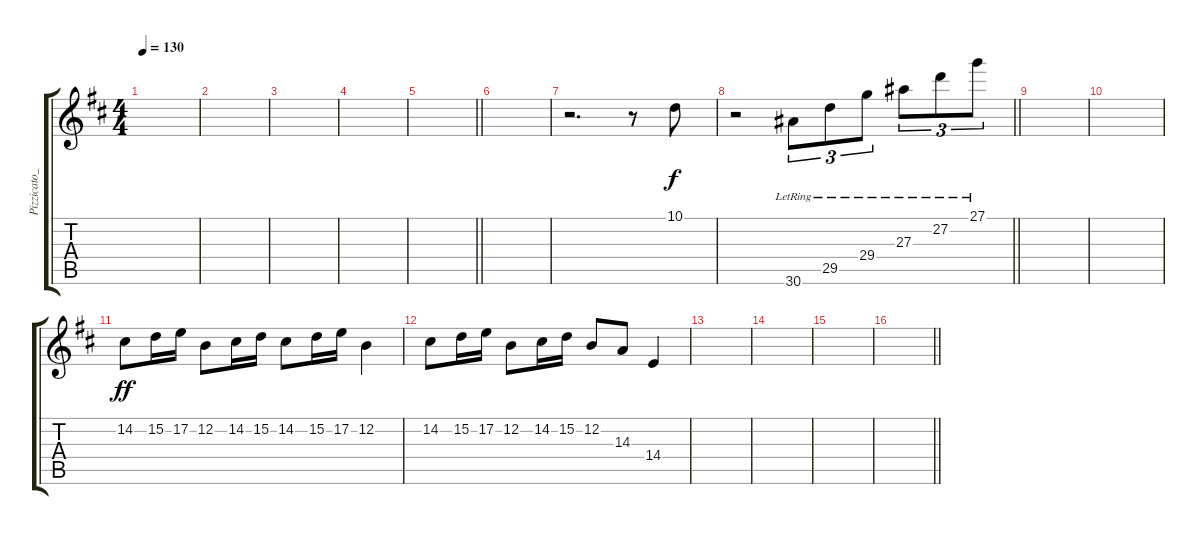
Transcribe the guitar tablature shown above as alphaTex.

\track ("Pizzicato_Vibra" "Pizzicato_") {solo instrument pizzicatostrings}
\staff {score tabs}
\tuning (E4 B3 G3 D3 A2 E2) {hide}
\ts (4 4)
\tempo 130
\clef g2
\ks d
|
|
|
|
\barLineRight lightlight
|
|
r.2{d instrument vibraphone} r.8 10.1.8 |
\barLineRight lightlight
r.2 30.6{lr}.8{tu (3 2)} 29.5{lr}.8{tu (3 2)} 29.4{lr}.8{tu (3 2)} 27.3{lr}.8{tu (3 2)} 27.2{lr}.8{tu (3 2)} 27.1{lr}.8{tu (3 2)} |
|
|
14.2.8{dy ff} 15.2.16 17.2.16 12.2.8 14.2.16 15.2.16 14.2.8 15.2.16 17.2.16 12.2.4 |
14.2.8 15.2.16 17.2.16 12.2.8 14.2.16 15.2.16 12.2.8 14.3.8 14.4.4 |
|
|
|
\barLineRight lightlight
